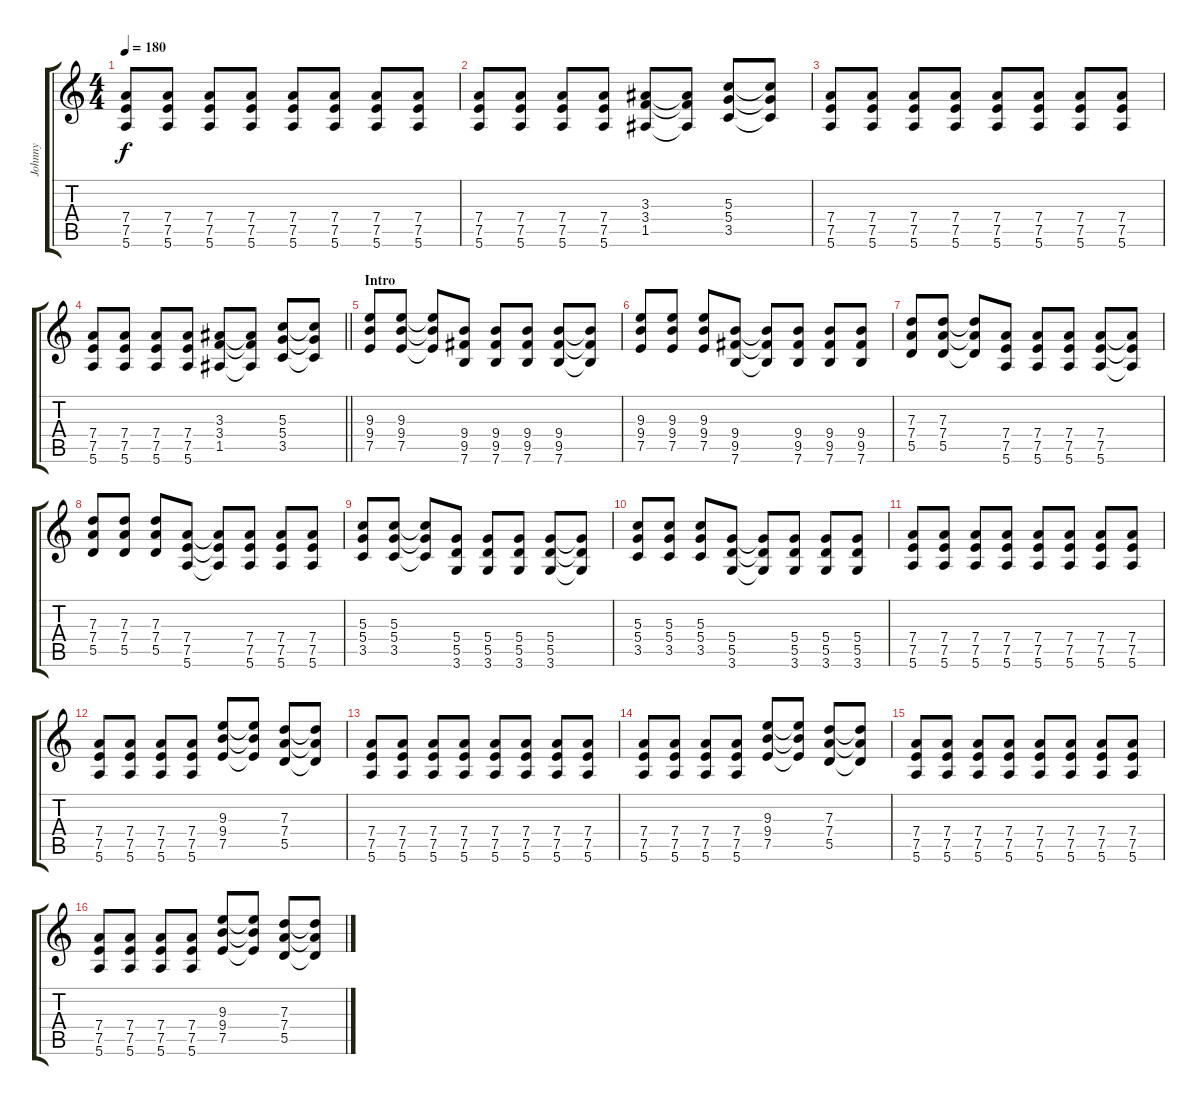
\track ("Johnny" "Johnny") {instrument distortionguitar}
\staff {score tabs}
\tuning (E4 B3 G3 D3 A2 E2) {hide}
\ts (4 4)
\tempo 180
\clef g2
\ks c
(7.4 7.5 5.6).8{dy f} (7.4 7.5 5.6).8 (7.4 7.5 5.6).8 (7.4 7.5 5.6).8 (7.4 7.5 5.6).8 (7.4 7.5 5.6).8 (7.4 7.5 5.6).8 (7.4 7.5 5.6).8 |
(7.4 7.5 5.6).8 (7.4 7.5 5.6).8 (7.4 7.5 5.6).8 (7.4 7.5 5.6).8 (3.3 3.4 1.5).8 (3.3{t} 3.4{t} 1.5{t}).8 (5.3 5.4 3.5).8 (5.3{t} 5.4{t} 3.5{t}).8 |
(7.4 7.5 5.6).8 (7.4 7.5 5.6).8 (7.4 7.5 5.6).8 (7.4 7.5 5.6).8 (7.4 7.5 5.6).8 (7.4 7.5 5.6).8 (7.4 7.5 5.6).8 (7.4 7.5 5.6).8 |
\barLineRight lightlight
(7.4 7.5 5.6).8 (7.4 7.5 5.6).8 (7.4 7.5 5.6).8 (7.4 7.5 5.6).8 (3.3 3.4 1.5).8 (3.3{t} 3.4{t} 1.5{t}).8 (5.3 5.4 3.5).8 (5.3{t} 5.4{t} 3.5{t}).8 |
\section ("" "Intro")
(9.3 9.4 7.5).8 (9.3 9.4 7.5).8 (9.3{t} 9.4{t} 7.5{t}).8 (9.4 9.5 7.6).8 (9.4 9.5 7.6).8 (9.4 9.5 7.6).8 (9.4 9.5 7.6).8 (9.4{t} 9.5{t} 7.6{t}).8 |
(9.3 9.4 7.5).8 (9.3 9.4 7.5).8 (9.3 9.4 7.5).8 (9.4 9.5 7.6).8 (9.4{t} 9.5{t} 7.6{t}).8 (9.4 9.5 7.6).8 (9.4 9.5 7.6).8 (9.4 9.5 7.6).8 |
(7.3 7.4 5.5).8 (7.3 7.4 5.5).8 (7.3{t} 7.4{t} 5.5{t}).8 (7.4 7.5 5.6).8 (7.4 7.5 5.6).8 (7.4 7.5 5.6).8 (7.4 7.5 5.6).8 (7.4{t} 7.5{t} 5.6{t}).8 |
(7.3 7.4 5.5).8 (7.3 7.4 5.5).8 (7.3 7.4 5.5).8 (7.4 7.5 5.6).8 (7.4{t} 7.5{t} 5.6{t}).8 (7.4 7.5 5.6).8 (7.4 7.5 5.6).8 (7.4 7.5 5.6).8 |
(5.3 5.4 3.5).8 (5.3 5.4 3.5).8 (5.3{t} 5.4{t} 3.5{t}).8 (5.4 5.5 3.6).8 (5.4 5.5 3.6).8 (5.4 5.5 3.6).8 (5.4 5.5 3.6).8 (5.4{t} 5.5{t} 3.6{t}).8 |
(5.3 5.4 3.5).8 (5.3 5.4 3.5).8 (5.3 5.4 3.5).8 (5.4 5.5 3.6).8 (5.4{t} 5.5{t} 3.6{t}).8 (5.4 5.5 3.6).8 (5.4 5.5 3.6).8 (5.4 5.5 3.6).8 |
(7.4 7.5 5.6).8 (7.4 7.5 5.6).8 (7.4 7.5 5.6).8 (7.4 7.5 5.6).8 (7.4 7.5 5.6).8 (7.4 7.5 5.6).8 (7.4 7.5 5.6).8 (7.4 7.5 5.6).8 |
(7.4 7.5 5.6).8 (7.4 7.5 5.6).8 (7.4 7.5 5.6).8 (7.4 7.5 5.6).8 (9.3 9.4 7.5).8 (9.3{t} 9.4{t} 7.5{t}).8 (7.3 7.4 5.5).8 (7.3{t} 7.4{t} 5.5{t}).8 |
(7.4 7.5 5.6).8 (7.4 7.5 5.6).8 (7.4 7.5 5.6).8 (7.4 7.5 5.6).8 (7.4 7.5 5.6).8 (7.4 7.5 5.6).8 (7.4 7.5 5.6).8 (7.4 7.5 5.6).8 |
(7.4 7.5 5.6).8 (7.4 7.5 5.6).8 (7.4 7.5 5.6).8 (7.4 7.5 5.6).8 (9.3 9.4 7.5).8 (9.3{t} 9.4{t} 7.5{t}).8 (7.3 7.4 5.5).8 (7.3{t} 7.4{t} 5.5{t}).8 |
(7.4 7.5 5.6).8 (7.4 7.5 5.6).8 (7.4 7.5 5.6).8 (7.4 7.5 5.6).8 (7.4 7.5 5.6).8 (7.4 7.5 5.6).8 (7.4 7.5 5.6).8 (7.4 7.5 5.6).8 |
(7.4 7.5 5.6).8 (7.4 7.5 5.6).8 (7.4 7.5 5.6).8 (7.4 7.5 5.6).8 (9.3 9.4 7.5).8 (9.3{t} 9.4{t} 7.5{t}).8 (7.3 7.4 5.5).8 (7.3{t} 7.4{t} 5.5{t}).8
